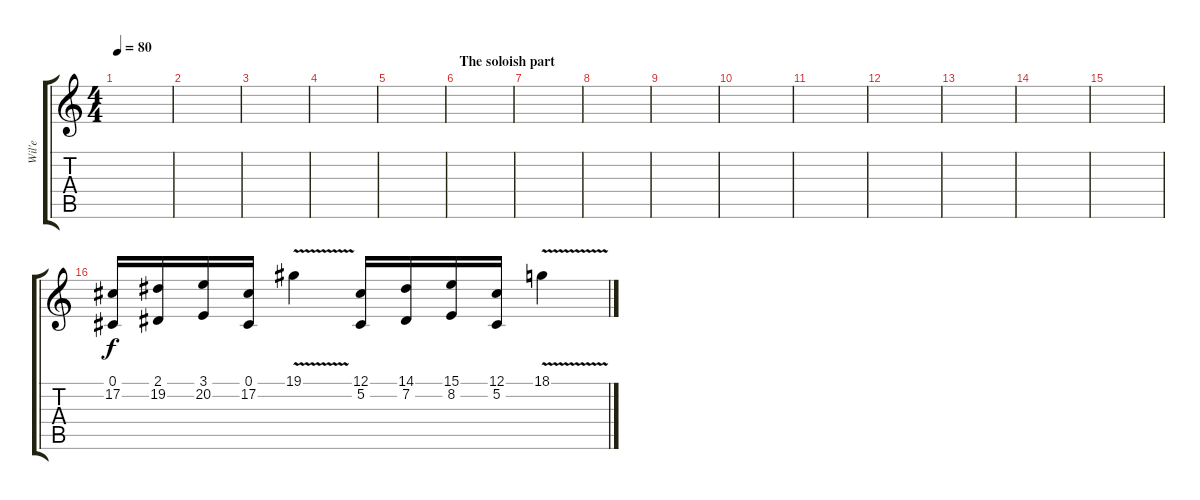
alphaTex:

\track ("Wil'e" "Wil'e") {instrument stringensemble1}
\staff {score tabs}
\tuning (Db4 Ab3 E3 B2 Gb2 Db2) {hide}
\ts (4 4)
\tempo 80
\clef g2
\ks c
|
|
|
|
|
\section ("" "The soloish part")
|
|
|
|
|
|
|
|
|
|
(0.1 17.2).16{volume 13} (2.1 19.2).16 (3.1 20.2).16 (0.1 17.2).16 19.1{v}.4 (12.1 5.2).16 (14.1 7.2).16 (15.1 8.2).16 (12.1 5.2).16 18.1{v}.4
